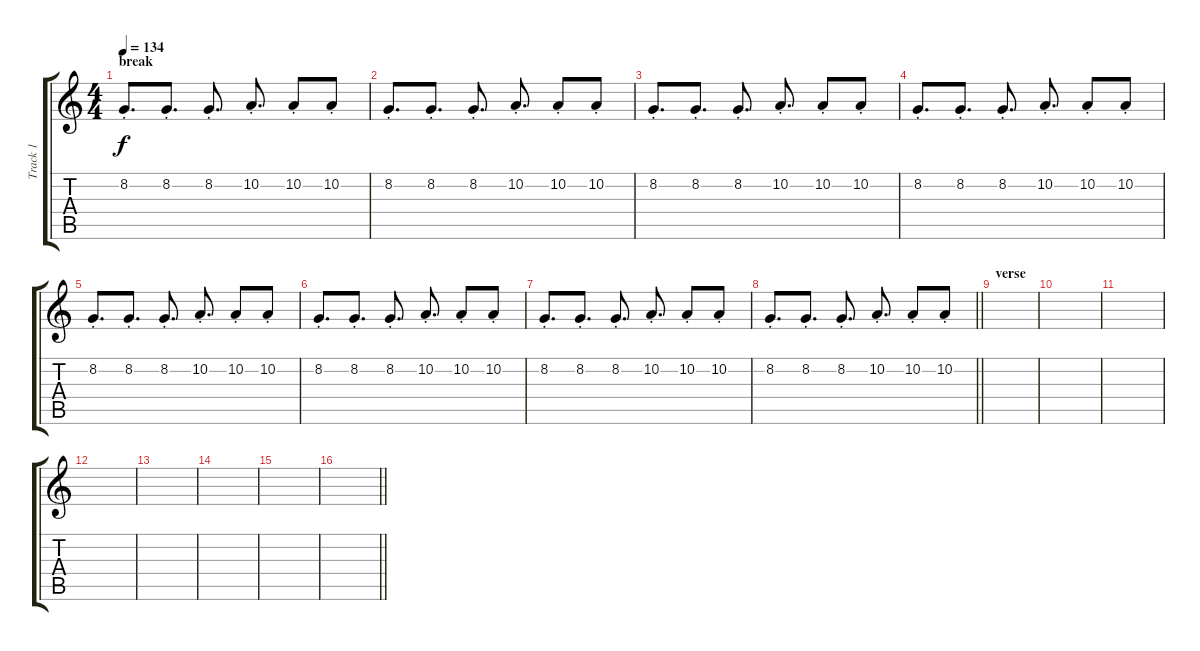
\track ("Track 1" "Track 1") {instrument lead5charang}
\staff {score tabs}
\tuning (E4 B3 G3 D3 A2 E2) {hide}
\ts (4 4)
\section ("" "break")
\tempo 134
\clef g2
\ks c
8.2{st}.8{d dy f} 8.2{st}.8{d} 8.2{st}.8{d} 10.2{st}.8{d} 10.2{st}.8 10.2{st}.8 |
8.2{st}.8{d} 8.2{st}.8{d} 8.2{st}.8{d} 10.2{st}.8{d} 10.2{st}.8 10.2{st}.8 |
8.2{st}.8{d} 8.2{st}.8{d} 8.2{st}.8{d} 10.2{st}.8{d} 10.2{st}.8 10.2{st}.8 |
8.2{st}.8{d} 8.2{st}.8{d} 8.2{st}.8{d} 10.2{st}.8{d} 10.2{st}.8 10.2{st}.8 |
8.2{st}.8{d} 8.2{st}.8{d} 8.2{st}.8{d} 10.2{st}.8{d} 10.2{st}.8 10.2{st}.8 |
8.2{st}.8{d} 8.2{st}.8{d} 8.2{st}.8{d} 10.2{st}.8{d} 10.2{st}.8 10.2{st}.8 |
8.2{st}.8{d} 8.2{st}.8{d} 8.2{st}.8{d} 10.2{st}.8{d} 10.2{st}.8 10.2{st}.8 |
\barLineRight lightlight
8.2{st}.8{d} 8.2{st}.8{d} 8.2{st}.8{d} 10.2{st}.8{d} 10.2{st}.8 10.2{st}.8 |
\section ("" "verse")
|
|
|
|
|
|
|
\barLineRight lightlight
